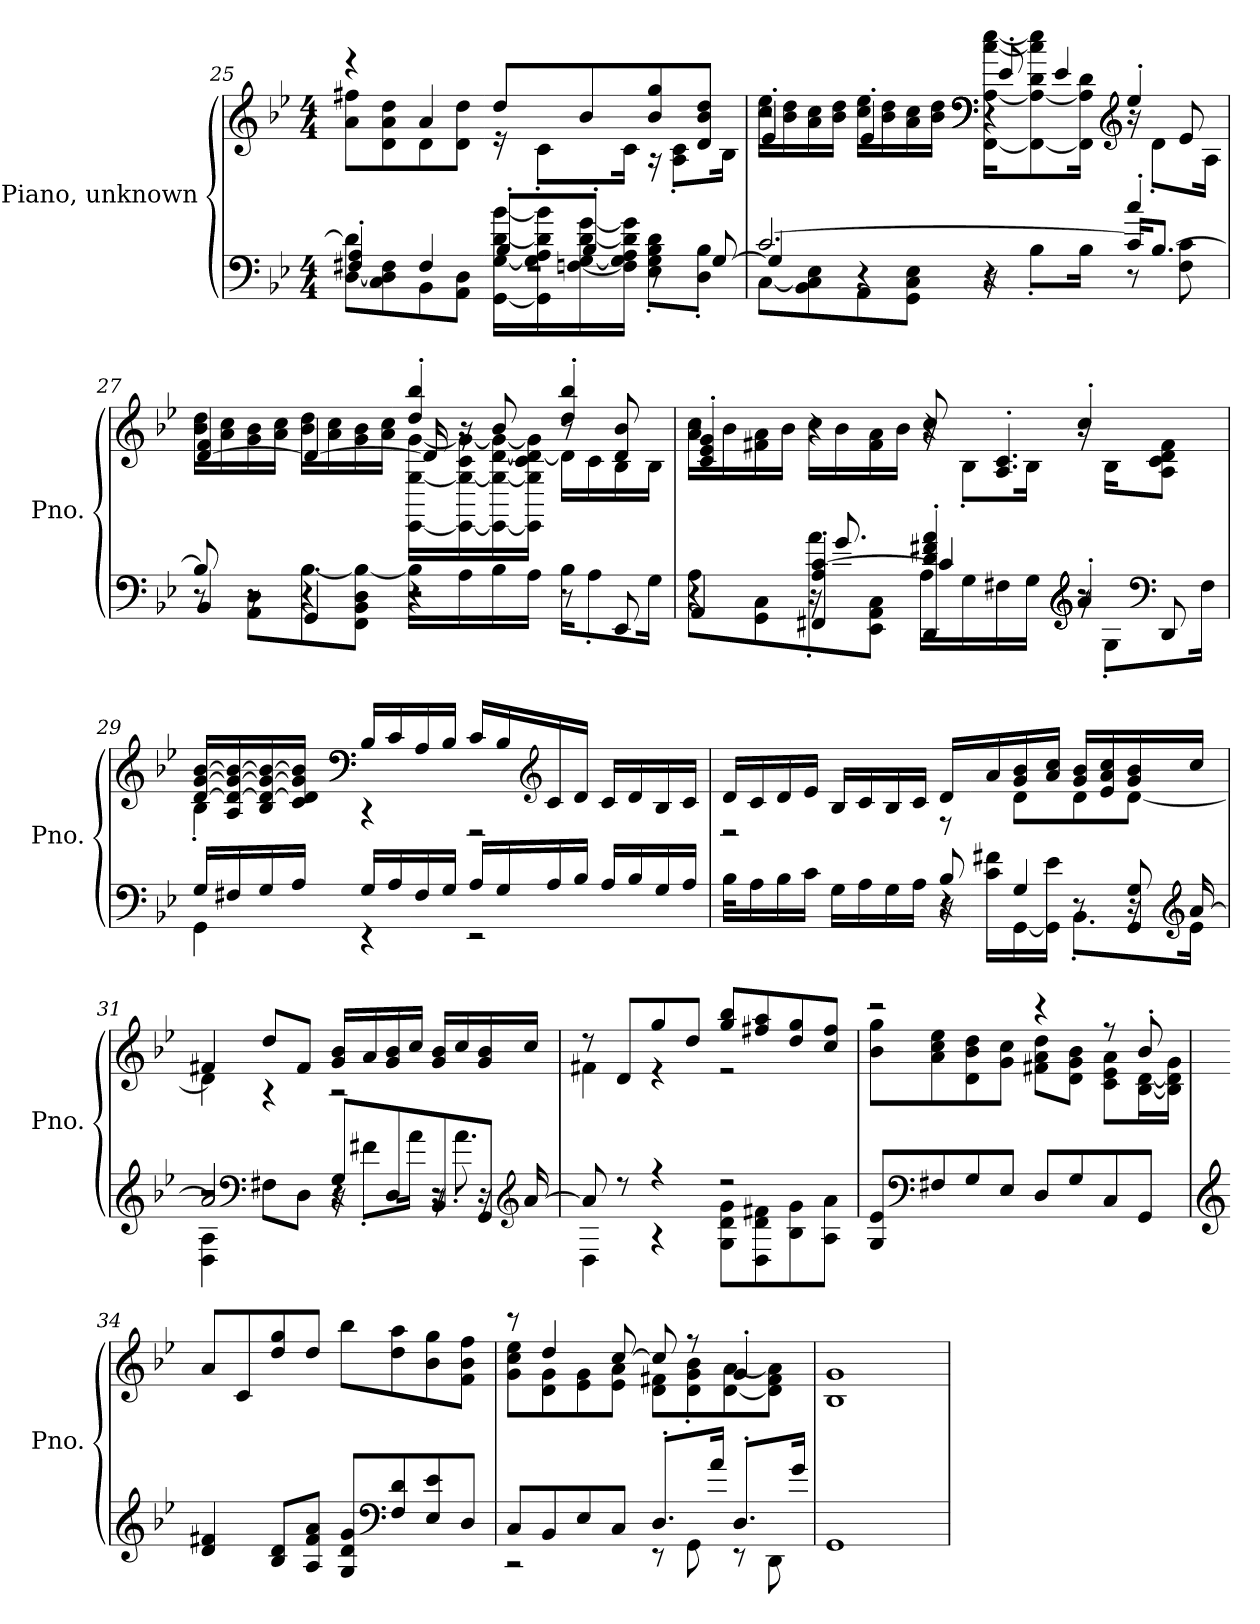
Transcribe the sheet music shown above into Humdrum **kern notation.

**kern	**kern
*part1	*part1
*staff2	*staff1
*I"Piano, unknown	*
*I'Pno.	*
*clefF4	*clefG2
*k[b-e-]	*k[b-e-]
*M4/4	*M4/4
=25	=25
*^	*^
*	*^	*	*
1r	[8D\ 8d\]L	4F#X/' 4A/'	4r	8a\ 8ff#X\L
.	8C\ 8D\] 8F#\	.	.	8d\ 8a\ 8dd\
.	8BB-\	4F#/	4a/	8d\
.	8AA\ 8D\J	.	.	8d\ 8dd\J
.	[16GG\ [16G\ [16d\ [16b-\LL	8B-'/L	8dd/L	16r
.	16GG\] 16G\] 16A\ 16d\] 16b-\]	.	.	8c'\L
.	[16Fn\ [16G\ [16d\ [16g\	8B-'/J	8b-/	.
.	16F\] 16G\] 16A\ 16d\] 16g\]JJ	.	.	16c\Jk
.	8E-\' 8G\' 8B-\' 8d\'L	8r	8b-/ 8gg/	16r
.	.	.	.	8A\' 8c\'L
.	8D\' 8B-\'J	[8G/	8d/ 8b-/ 8dd/J	.
.	.	.	.	16B-\Jk
!!LO:LB:g=z
=26	=26	=26	=26	=26
*	*	*	*	*^
[2.c/	[8C\L	4G/]	2r	16cc\ 16ee-\LL	4e-'/
.	.	.	.	16b-\ 16dd\	.
.	8BB-\ 8C\] 8E-\	.	.	16a\ 16cc\	.
.	.	.	.	16b-\ 16dd\JJ	.
.	8AA\	4r	.	16cc\ 16ee-\LL	4e-'/
.	.	.	.	16b-\ 16dd\	.
.	8GG\ 8C\ 8E-\J	.	.	16a\ 16cc\	.
.	.	.	.	16b-\ 16dd\JJ	.
*	*	*	*clefF4	*	*
.	16r	4r	4r	[16FF\ [16A\ [16cc\ [16ee-\KL	8e-'/
.	8B-'\L	.	.	8FF\_ 8A\_ 8d\ 8cc\] 8ee-\]	.
.	.	.	.	.	4e-/
.	16B-\Jk	.	.	16FF\] 16A\] 16d\Jk	.
*	*	*	*clefG2	*	*
16c/KL]	8r	4cc'/	4ee-'/	16r	.
[8.B-/J	.	.	.	8d'\L	.
.	8F\ 8c\	.	.	.	8e-/
.	.	.	.	16A\Jk	.
!!LO:PB:g=z	!!	!!
=27	=27	=27	=27	=27	=27
8B-/]	8r	4BB-/	2r	16b-\ 16dd\LL	[4d/ 4f/
.	.	.	.	16a\ 16cc\	.
8r	8AA\ 8D\L	.	.	16g\ 16b-\	.
.	.	.	.	16a\ 16cc\JJ	.
4r	[8B-\	4GG'/	.	16b-\ 16dd\LL	4d/_
.	.	.	.	16a\ 16cc\	.
.	8FF\ 8BB-\ 8D\ 8B-\_J	.	.	16g\ 16b-\	.
.	.	.	.	16a\ 16cc\JJ	.
2r	16B-\LL]	4r	4dd/' 4bb-/'	[16EE-\ [16G\ [16g\LL	16d/]
.	16A\	.	.	16EE-\_ 16G\_ 16c\ 16g\_	16r
.	16B-\	.	.	16EE-\_ 16G\_ [16d\ 16g\_	8b-/
.	16A\JJ	.	.	16EE-\] 16G\] 16c\ 16d\_ 16g\]JJ	.
.	16B-\KL	8r	4dd/' 4bb-/'	16d\LL]	8r
.	8A'\	.	.	16c\	.
.	.	8EE-/	.	16B-\	8d/ 8b-/
.	16G\Jk	.	.	16B-\JJ	.
!!LO:LB:g=z	!!	!!
=28	=28	=28	=28	=28	=28
4r	8A\L	4AA/	2r	16a\ 16cc\LL	4c/' 4e-/' 4g/'
.	.	.	.	16b-\	.
.	8GG\ 8C\	.	.	16f#X\ 16a\	.
.	.	.	.	16b-\JJ	.
16r	8a'\	4FF#X/' 4A/' [4c/'	.	16cc\LL	4r
8.g/	.	.	.	16b-\	.
.	8EE-\ 8AA\ 8C\J	.	.	16f#\ 16a\	.
.	.	.	.	16b-\JJ	.
4DD/' 4d/' 4f#X/' 4a/'	16A\LL	4c/]	4r	16r	8cc/
.	16G\	.	.	8B-'\L	.
.	16F#X\	.	.	.	4.A/' 4.c/'
.	16G\JJ	.	.	16B-\Jk	.
*clefG2	*	*	*	*	*
4a'/	16r	8r	4cc'/	16r	.
.	8G'\L	.	.	16B-\KL	.
*clefF4	*	*	*	*	*
.	.	8DD/	.	8A\ 8c\ 8d\ 8f#\J	.
.	16F#\Jk	.	.	.	.
*	*v	*v	*	*	*
*	*	*	*v	*v
!!LO:LB:g=z
=29	=29	=29	=29
16G/LL	4GG\	[16d/ [16g/ [16b-/LL	4B-'\
16F#X/	.	16A/ 16d/_ 16g/_ 16b-/_	.
16G/	.	16B-/ 16d/_ 16g/_ 16b-/_	.
16A/JJ	.	16c/ 16d/] 16g/] 16b-/]JJ	.
*	*	*clefF4	*
16G/LL	4r	16B-/LL	4r
16A/	.	16c/	.
16F#/	.	16A/	.
16G/JJ	.	16B-/JJ	.
16A/LL	2r	16c/LL	2r
16G/	.	16B-/	.
*	*	*clefG2	*
16A/	.	16c/	.
16B-/JJ	.	16d/JJ	.
16A/LL	.	16c/LL	.
16B-/	.	16d/	.
16G/	.	16B-/	.
16A/JJ	.	16c/JJ	.
=30	=30	=30	=30
*	*^	*	*
2r	16B-\LL	2r	16d/LL	2r
.	16A\	.	16c/	.
.	16B-\	.	16d/	.
.	16c\JJ	.	16e-/JJ	.
.	16G\LL	.	16B-/LL	.
.	16A\	.	16c/	.
.	16G\	.	16B-/	.
.	16A\JJ	.	16c/JJ	.
4r	16r	8B-/	16d/LL	8r
.	16c\ 16f#X\LL	.	16a/	.
.	[16GG\	4G/	16g/ 16b-/	8d\L
.	16GG\] 16e-\JJ	.	16a/ 16cc/JJ	.
8r	8.BB-'\L	.	16g/ 16b-/LL	8d\
.	.	.	16e-/ 16a/ 16cc/	.
16r	.	8GG/ 8G/	16g/ 16b-/	[8d\J
*clefG2	*	*	*	*
[16a/	16e-\Jk	.	16cc/JJ	.
!!LO:LB:g=z	!!
=31	=31	=31	=31	=31
2a/]	4D\ 4A\	2r	4f#X/	4d\]
*clefF4	*	*	*	*
.	8F#X\L	.	8dd/L	4r
.	8D\J	.	8f#/J	.
4r	16r	8G/L	16g/ 16b-/LL	2r
.	8f#X'\L	.	16a/	.
.	.	8D/	16g/ 16b-/	.
.	16a\Jk	.	16cc/JJ	.
8r	16r	8BB-/	16g/ 16b-/LL	.
.	8.a'\	.	16cc/	.
16r	.	8GG/J	16g/ 16b-/	.
*clefG2	*	*	*	*
[16a/	.	.	16cc/JJ	.
*	*v	*v	*	*
=32	=32	=32	=32
8a/]	4D\	8r	4f#X\
8r	.	8d/L	.
4r	4r	8gg/	4r
.	.	8dd/J	.
2r	8G\ 8d\ 8g\L	8gg/ 8bb-/L	2r
.	8D\ 8d\ 8f#X\	8ff#X/ 8aa/	.
.	8B-\ 8g\	8dd/ 8gg/	.
.	8A\ 8a\J	8cc/ 8ff#/J	.
*v	*v	*	*
=33	=33	=33
8G/ 8e-/L	2r	8b-\ 8gg\L
*clefF4	*	*
8F#X/	.	8a\ 8cc\ 8ee-\
8G/	.	8d\ 8b-\ 8dd\
8E-/J	.	8g\ 8cc\J
8D/L	4r	8f#X\ 8a\ 8dd\L
8G/	.	8d\ 8g\ 8b-\J
8C/	8r	8c\ 8e-\ 8a\L
8GG/J	8b-'/	[16B-\ [16d\L
.	.	16B-\] 16d\] 16g\JJ
*	*v	*v
!!LO:LB:g=z
=34	=34
*clefG2	*
4d/ 4f#X/	8a/L
.	8c/
8B-/ 8d/L	8dd/ 8gg/
8A/ 8f#/ 8a/J	8dd/J
8G/ 8d/ 8g/L	8bb-\L
*clefF4	*
8F/ 8d/	8dd\ 8aa\
8E-/ 8e-/	8b-\ 8gg\
8D/J	8f\ 8b-\ 8ff\J
=35	=35
*^	*^
8C/L	2r	8r	8g\ 8cc\ 8ee-\L
8BB-/	.	4dd/	8d\ 8g\
8E-/	.	.	8e-\ 8g\
8C/J	.	[8cc/	8e-\ 8a\J
8.D'/L	8r	8cc/]	8d\ 8f#X\L
.	8GG\	8r	8d\' 8g\' 8b-\'
16a/Jk	.	.	.
8.D'/L	8r	4g'/	[8d\ [8a\
.	8DD\	.	8d\] 8f#\ 8a\]J
16g/Jk	.	.	.
*v	*v	*	*
*	*v	*v
=36	=36
1GG	1B- 1g
=	=
*-	*-
